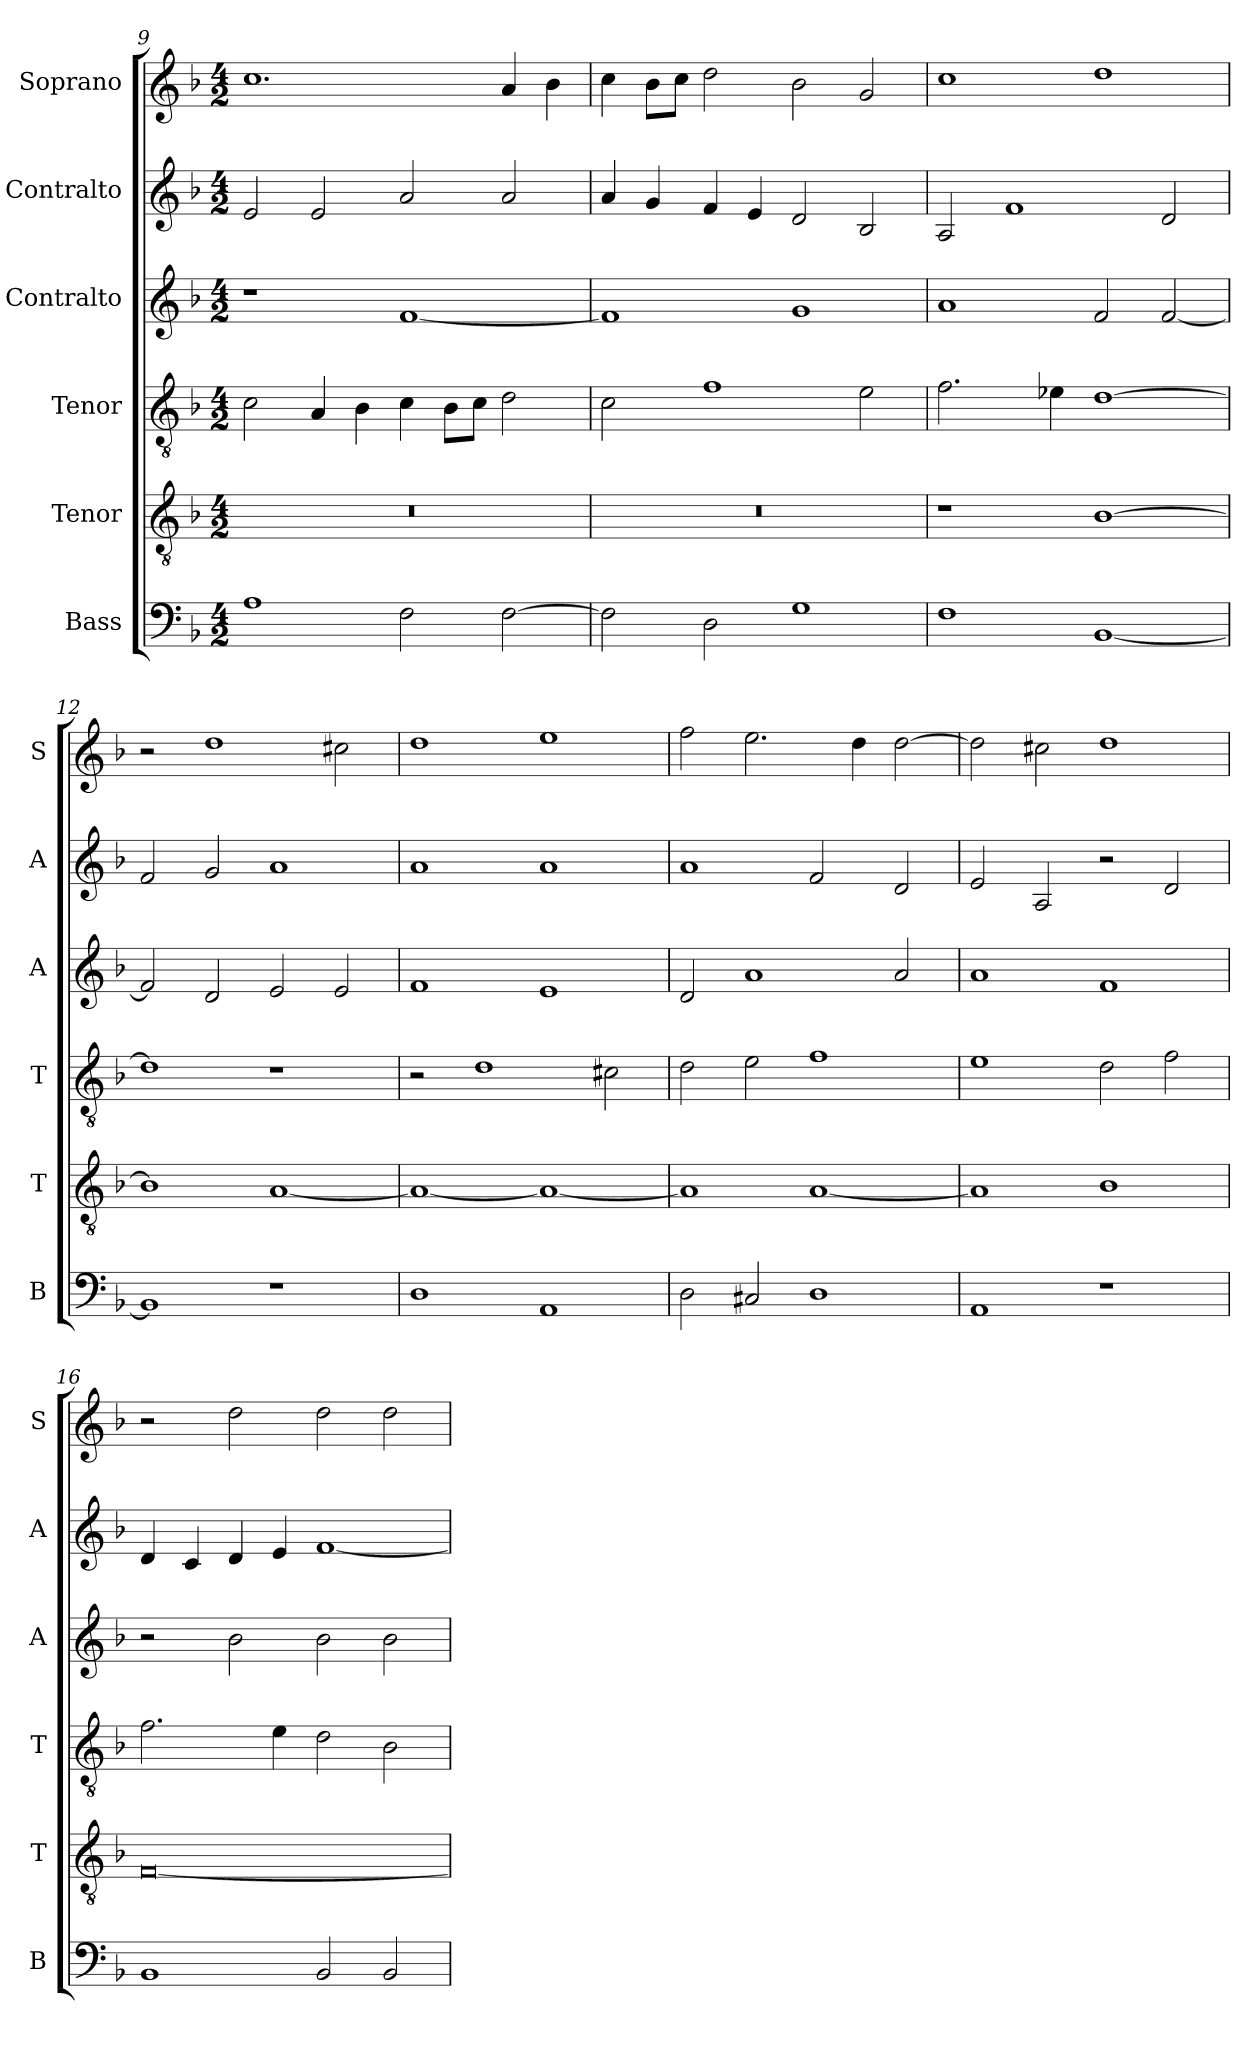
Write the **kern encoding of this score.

**kern	**kern	**kern	**kern	**kern	**kern
*part6	*part5	*part4	*part3	*part2	*part1
*staff6	*staff5	*staff4	*staff3	*staff2	*staff1
*I"Bass	*I"Tenor	*I"Tenor	*I"Contralto	*I"Contralto	*I"Soprano
*I'B	*I'T	*I'T	*I'A	*I'A	*I'S
*clefF4	*clefGv2	*clefGv2	*clefG2	*clefG2	*clefG2
*k[b-]	*k[b-]	*k[b-]	*k[b-]	*k[b-]	*k[b-]
*F:ion	*F:ion	*F:ion	*F:ion	*F:ion	*F:ion
*M4/2	*M4/2	*M4/2	*M4/2	*M4/2	*M4/2
=9	=9	=9	=9	=9	=9
1A	0r	2c	1r	2e	1.cc
.	.	4A	.	2e	.
.	.	4B-	.	.	.
2F	.	4c	[1f	2a	.
.	.	8B-\L	.	.	.
.	.	8c\J	.	.	.
[2F	.	2d	.	2a	4a
.	.	.	.	.	4b-
=10	=10	=10	=10	=10	=10
2F]	0r	2c	1f]	4a	4cc
.	.	.	.	4g	8b-\L
.	.	.	.	.	8cc\J
2D	.	1f	.	4f	2dd
.	.	.	.	4e	.
1G	.	.	1g	2d	2b-
.	.	2e	.	2B-	2g
=11	=11	=11	=11	=11	=11
1F	1r	2.f	1a	2A	1cc
.	.	.	.	1f	.
.	.	4e-X	.	.	.
[1BB-	[1B-	[1d	2f	.	1dd
.	.	.	[2f	2d	.
=12	=12	=12	=12	=12	=12
1BB-]	1B-]	1d]	2f]	2f	2r
.	.	.	2d	2g	1dd
1r	[1A	1r	2e	1a	.
.	.	.	2e	.	2cc#X
=13	=13	=13	=13	=13	=13
1D	1A_	2r	1f	1a	1dd
.	.	1d	.	.	.
1AA	1A_	.	1e	1a	1ee
.	.	2c#X	.	.	.
=14	=14	=14	=14	=14	=14
2D	1A]	2d	2d	1a	2ff
2C#X	.	2e	1a	.	2.ee
1D	[1A	1f	.	2f	.
.	.	.	.	.	4dd
.	.	.	2a	2d	[2dd
=15	=15	=15	=15	=15	=15
1AA	1A]	1e	1a	2e	2dd]
.	.	.	.	2A	2cc#X
1r	1B-	2d	1f	2r	1dd
.	.	2f	.	2d	.
=16	=16	=16	=16	=16	=16
1BB-	[0F	2.f	2r	4d	2r
.	.	.	.	4c	.
.	.	.	2b-	4d	2dd
.	.	4e	.	4e	.
2BB-	.	2d	2b-	[1f	2dd
2BB-	.	2B-	2b-	.	2dd
=	=	=	=	=	=
*-	*-	*-	*-	*-	*-
